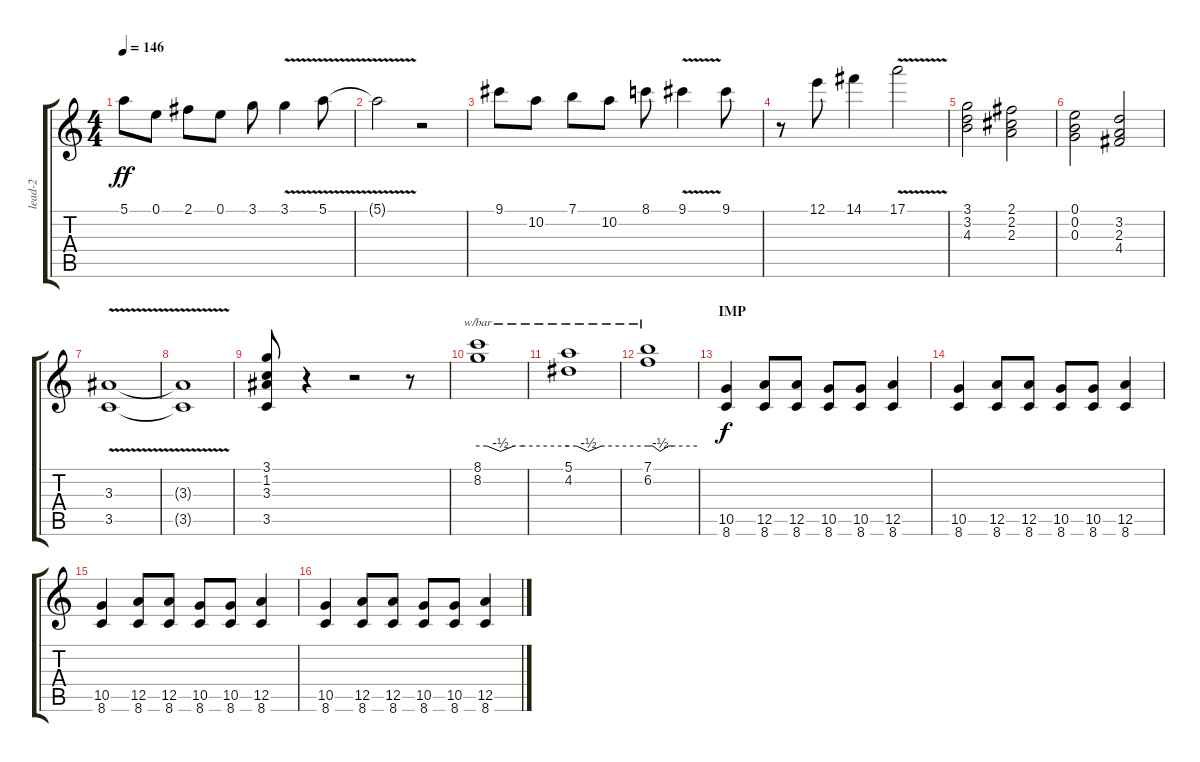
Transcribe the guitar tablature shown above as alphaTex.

\track ("lead-2" "lead-2") {instrument acousticguitarnylon}
\staff {score tabs}
\tuning (E4 B3 G3 D3 A2 E2) {hide}
\ts (4 4)
\tempo 146
\clef g2
\ks c
5.1.8{dy ff} 0.1.8 2.1.8 0.1.8 3.1.8 3.1{v}.4 5.1{v}.8 |
5.1{t}.2 r.2 |
9.1.8 10.2.8 7.1.8 10.2.8 8.1.8 9.1{v}.4 9.1.8 |
r.8 12.1.8 14.1.4 17.1{v}.2 |
(3.1 3.2 4.3).2{instrument acousticguitarsteel} (2.1 2.2 2.3).2 |
(0.1 0.2 0.3).2 (3.2 2.3 4.4).2 |
(3.3{v} 3.5{v}).1 |
(3.3{t} 3.5{t}).1 |
(3.1 1.2 3.3 3.5).8 r.4 r.2 r.8 |
(8.1 8.2).1{tbe (custom default 0 0 6 0 15 -2 24 0 30 0 60 0)} |
(5.1 4.2).1{tbe (custom default 0 0 6 0 15 -2 25 0 60 0)} |
(7.1 6.2).1{tbe (custom default 0 0 6 0 15 -2 25 0 30 0 60 0)} |
\section ("" "IMP")
(10.5 8.6).4{dy f volume 15 instrument electricguitarmuted} (12.5 8.6).8 (12.5 8.6).8 (10.5 8.6).8 (10.5 8.6).8 (12.5 8.6).4 |
(10.5 8.6).4 (12.5 8.6).8 (12.5 8.6).8 (10.5 8.6).8 (10.5 8.6).8 (12.5 8.6).4 |
(10.5 8.6).4 (12.5 8.6).8 (12.5 8.6).8 (10.5 8.6).8 (10.5 8.6).8 (12.5 8.6).4 |
(10.5 8.6).4 (12.5 8.6).8 (12.5 8.6).8 (10.5 8.6).8 (10.5 8.6).8 (12.5 8.6).4
